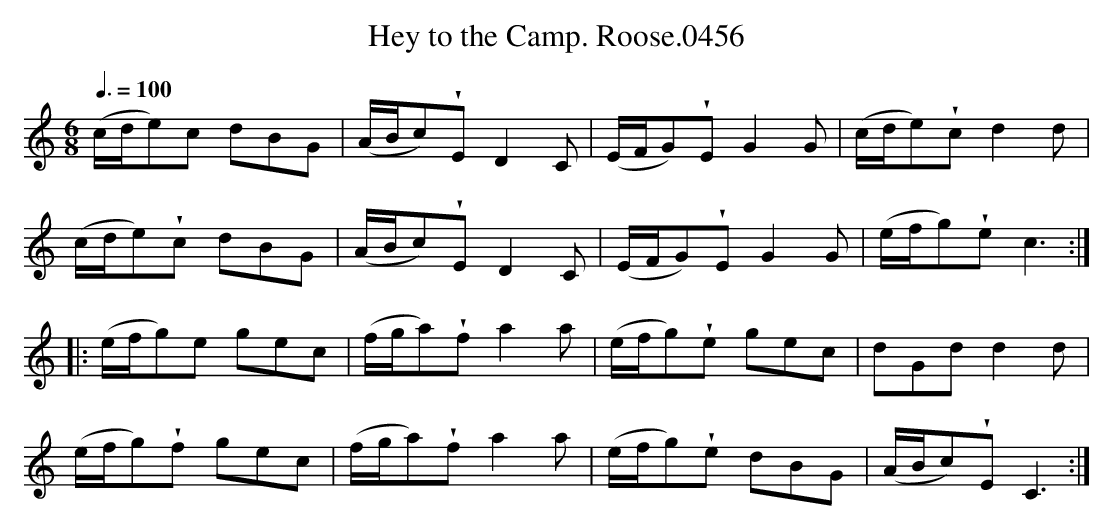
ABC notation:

X:1
T:Hey to the Camp. Roose.0456
M:6/8
L:1/8
Q:3/8=100
K:C
(c/d/e)c dBG|(A/B/c)!wedge!E D2C|(E/F/G)!wedge!E G2 G|(c/d/e)!wedge!c d2d|
(c/d/e)!wedge!c dBG|(A/B/c)!wedge!E D2C|(E/F/G)!wedge!E G2G|(e/f/g)!wedge!e c3:|
|:(e/f/g)e gec|(f/g/a)!wedge!f a2a|(e/f/g)!wedge!e gec|dGd d2d|
(e/f/g)!wedge!f gec|(f/g/a)!wedge!f a2a|(e/f/g)!wedge!e dBG|(A/B/c)!wedge!E C3:|]
